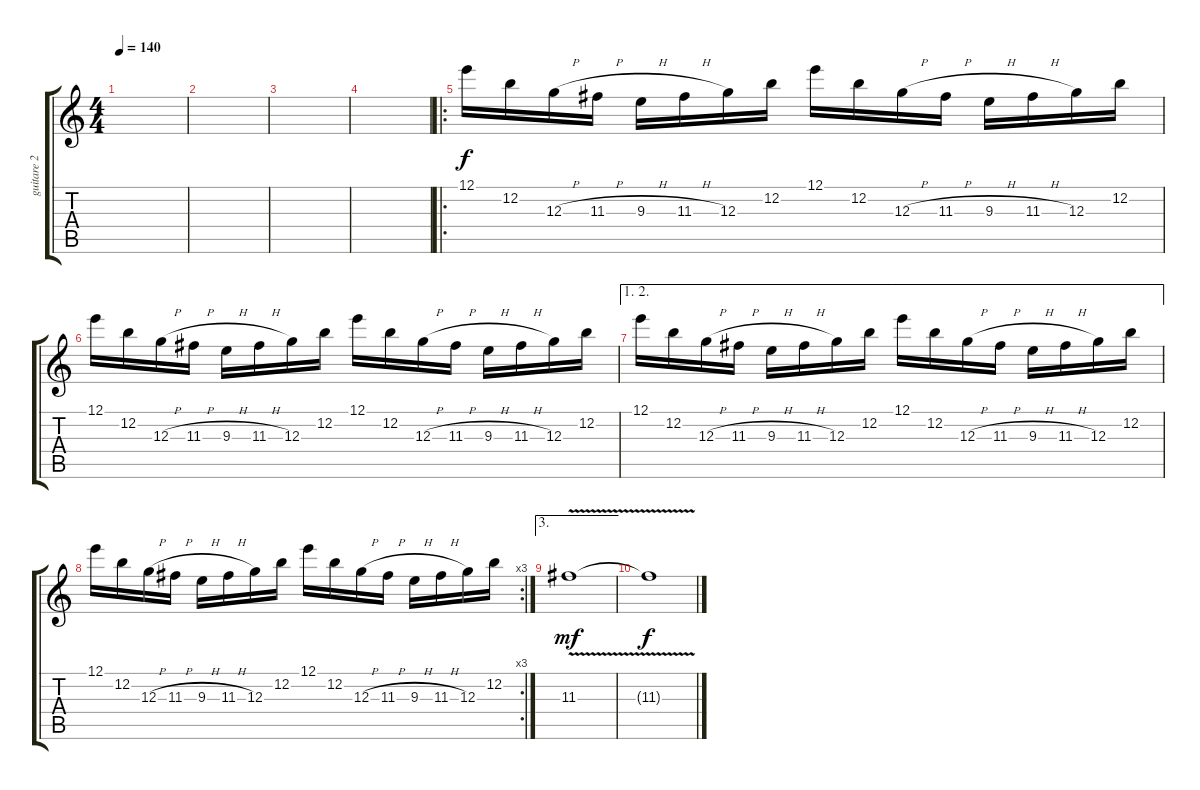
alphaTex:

\track ("guitare 2" "guitare 2") {instrument overdrivenguitar}
\staff {score tabs}
\tuning (E4 B3 G3 D3 A2 E2) {hide}
\ts (4 4)
\tempo 140
\clef g2
\ks c
|
|
|
|
\ro
12.1.16{dy f} 12.2.16 12.3{h}.16 11.3{h}.16 9.3{h}.16 11.3{h}.16 12.3.16 12.2.16 12.1.16 12.2.16 12.3{h}.16 11.3{h}.16 9.3{h}.16 11.3{h}.16 12.3.16 12.2.16 |
12.1.16 12.2.16 12.3{h}.16 11.3{h}.16 9.3{h}.16 11.3{h}.16 12.3.16 12.2.16 12.1.16 12.2.16 12.3{h}.16 11.3{h}.16 9.3{h}.16 11.3{h}.16 12.3.16 12.2.16 |
\ae (1 2)
12.1.16 12.2.16 12.3{h}.16 11.3{h}.16 9.3{h}.16 11.3{h}.16 12.3.16 12.2.16 12.1.16 12.2.16 12.3{h}.16 11.3{h}.16 9.3{h}.16 11.3{h}.16 12.3.16 12.2.16 |
\rc 3
12.1.16 12.2.16 12.3{h}.16 11.3{h}.16 9.3{h}.16 11.3{h}.16 12.3.16 12.2.16 12.1.16 12.2.16 12.3{h}.16 11.3{h}.16 9.3{h}.16 11.3{h}.16 12.3.16 12.2.16 |
\ae 3
11.3{v}.1{dy mf} |
11.3{t}.1{dy f volume 0}
